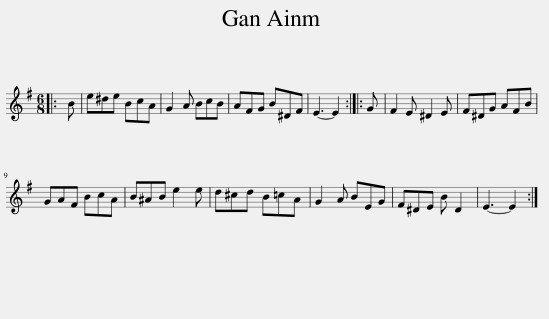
X:1
L:1/8
M:6/8
I:linebreak $
K:Emin
V:1 treble
V:1
|: B | e^de BcA | G2 A BcB | AFG B^DF | E3- E2 :: %5
 G | F2 E ^D2 E | F^DG AFB |$ GAF BcA | B^AB e2 e | %10
 d^cd B=cA | G2 A BEG | F^DE B D2 | E3- E2 :| %14
